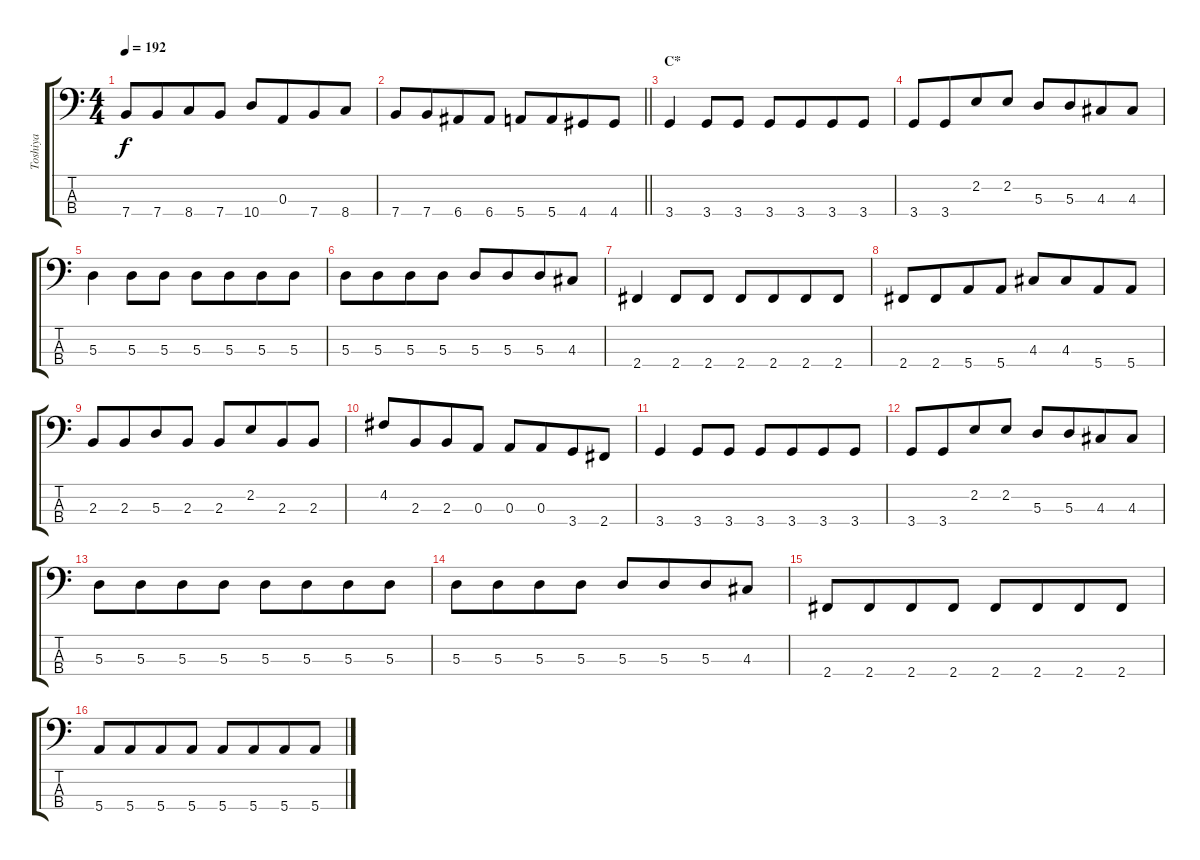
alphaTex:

\track ("Toshiya" "Toshiya") {instrument electricbassfinger}
\staff {score tabs}
\tuning (G2 D2 A1 E1) {hide}
\ts (4 4)
\tempo 192
\clef f4
\ks c
7.4.8{dy f} 7.4.8{beam merge} 8.4.8 7.4.8 10.4.8 0.3.8{beam merge} 7.4.8 8.4.8 |
\barLineRight lightlight
7.4.8 7.4.8{beam merge} 6.4.8 6.4.8 5.4.8 5.4.8{beam merge} 4.4.8 4.4.8 |
\section ("" "C*")
3.4.4 3.4.8 3.4.8 3.4.8 3.4.8{beam merge} 3.4.8{beam merge} 3.4.8 |
3.4.8 3.4.8{beam merge} 2.2.8 2.2.8 5.3.8{beam Up} 5.3.8{beam Up beam merge} 4.3.8{beam Up} 4.3.8{beam Up} |
5.3.4 5.3.8 5.3.8 5.3.8 5.3.8{beam merge} 5.3.8 5.3.8 |
5.3.8 5.3.8{beam merge} 5.3.8 5.3.8{beam split} 5.3.8 5.3.8{beam merge} 5.3.8 4.3.8 |
2.4.4 2.4.8 2.4.8 2.4.8 2.4.8{beam merge} 2.4.8 2.4.8 |
2.4.8 2.4.8{beam merge} 5.4.8 5.4.8 4.3.8 4.3.8{beam merge} 5.4.8 5.4.8 |
2.3.8 2.3.8{beam merge} 5.3.8 2.3.8 2.3.8{beam Up} 2.2.8{beam Up beam merge} 2.3.8{beam Up} 2.3.8{beam Up} |
4.2.8{beam Up} 2.3.8{beam Up beam merge} 2.3.8{beam Up} 0.3.8{beam Up beam split} 0.3.8 0.3.8{beam merge} 3.4.8 2.4.8 |
3.4.4 3.4.8 3.4.8 3.4.8 3.4.8{beam merge} 3.4.8 3.4.8 |
3.4.8 3.4.8{beam merge} 2.2.8 2.2.8 5.3.8{beam Up} 5.3.8{beam Up beam merge} 4.3.8{beam Up} 4.3.8{beam Up} |
5.3.8 5.3.8{beam merge} 5.3.8 5.3.8{beam split} 5.3.8 5.3.8{beam merge} 5.3.8 5.3.8 |
5.3.8{beam Down} 5.3.8{beam Down beam merge} 5.3.8{beam Down} 5.3.8{beam Down beam split} 5.3.8{beam Up} 5.3.8{beam Up beam merge} 5.3.8{beam Up} 4.3.8{beam Up} |
2.4.8 2.4.8{beam merge} 2.4.8 2.4.8 2.4.8 2.4.8{beam merge} 2.4.8 2.4.8 |
5.4.8 5.4.8{beam merge} 5.4.8 5.4.8 5.4.8 5.4.8{beam merge} 5.4.8 5.4.8
